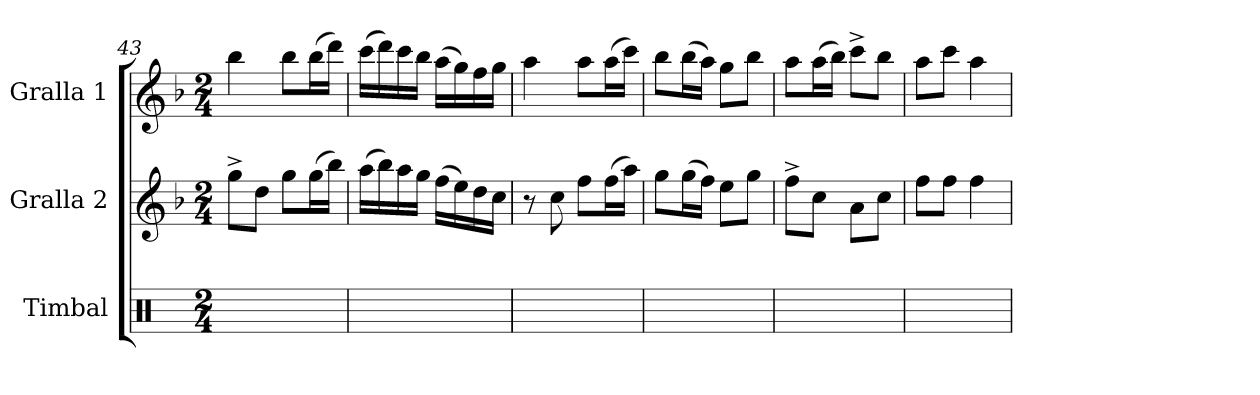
**kern	**kern	**kern
*part3	*part2	*part1
*staff3	*staff2	*staff1
*I"Timbal	*I"Gralla 2	*I"Gralla 1
*I'Tbl.	*I'Gr. 2	*I'Gr. 1
*clefX	*clefG2	*clefG2
*k[]	*k[b-]	*k[b-]
*	*F:	*F:
*M2/4	*M2/4	*M2/4
=43	=43	=43
2ryy	8gg^\L	4bb-\
.	8dd\J	.
.	8gg\L	8bb-\L
.	(>16gg\L	(>16bb-\L
.	16bb-\JJ)	16ddd\JJ)
=44	=44	=44
2ryy	(>16aa\LL	(>16ccc\LL
.	16bb-\)	16ddd\)
.	16aa\	16ccc\
.	16gg\JJ	16bb-\JJ
.	(>16ff\LL	(>16aa\LL
.	16ee\)	16gg\)
.	16dd\	16ff\
.	16cc\JJ	16gg\JJ
=45	=45	=45
2ryy	8r	4aa\
.	8cc\	.
.	8ff\L	8aa\L
.	(>16ff\L	(>16aa\L
.	16aa\JJ)	16ccc\JJ)
=46	=46	=46
2ryy	8gg\L	8bb-\L
.	(>16gg\L	(>16bb-\L
.	16ff\JJ)	16aa\JJ)
.	8ee\L	8gg\L
.	8gg\J	8bb-\J
=47	=47	=47
2ryy	8ff^\L	8aa\L
.	8cc\J	(>16aa\L
.	.	16bb-\JJ)
.	8a\L	8ccc^\L
.	8cc\J	8bb-\J
=48	=48	=48
2ryy	8ff\L	8aa\L
.	8ff\J	8ccc\J
.	4ff\	4aa\
=	=	=
*-	*-	*-
